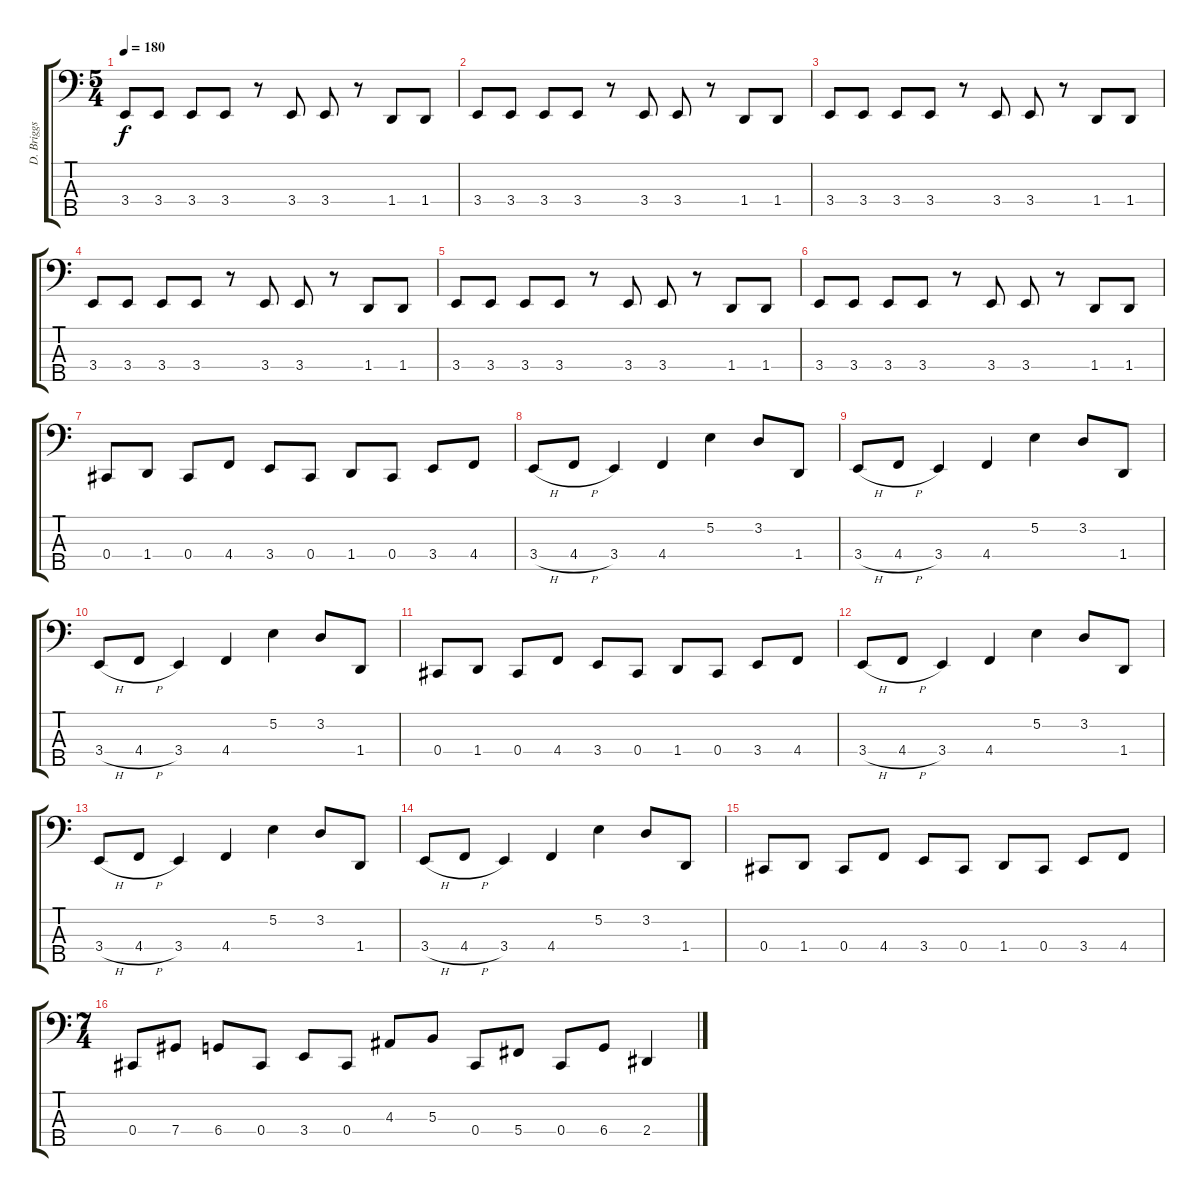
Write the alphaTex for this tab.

\track ("D. Briggs Bass" "D. Briggs ") {instrument electricbassfinger}
\staff {score tabs}
\tuning (E2 B1 Gb1 Db1 Ab0) {hide}
\ts (5 4)
\tempo 180
\clef f4
\ks c
3.4.8{dy f} 3.4.8 3.4.8 3.4.8 r.8 3.4.8 3.4.8 r.8 1.4.8 1.4.8 |
3.4.8 3.4.8 3.4.8 3.4.8 r.8 3.4.8 3.4.8 r.8 1.4.8 1.4.8 |
3.4.8 3.4.8 3.4.8 3.4.8 r.8 3.4.8 3.4.8 r.8 1.4.8 1.4.8 |
3.4.8 3.4.8 3.4.8 3.4.8 r.8 3.4.8 3.4.8 r.8 1.4.8 1.4.8 |
3.4.8 3.4.8 3.4.8 3.4.8 r.8 3.4.8 3.4.8 r.8 1.4.8 1.4.8 |
3.4.8 3.4.8 3.4.8 3.4.8 r.8 3.4.8 3.4.8 r.8 1.4.8 1.4.8 |
0.4.8 1.4.8 0.4.8 4.4.8 3.4.8 0.4.8 1.4.8 0.4.8 3.4.8 4.4.8 |
3.4{h}.8 4.4{h}.8 3.4.4 4.4.4 5.2.4 3.2.8 1.4.8 |
3.4{h}.8 4.4{h}.8 3.4.4 4.4.4 5.2.4 3.2.8 1.4.8 |
3.4{h}.8 4.4{h}.8 3.4.4 4.4.4 5.2.4 3.2.8 1.4.8 |
0.4.8 1.4.8 0.4.8 4.4.8 3.4.8 0.4.8 1.4.8 0.4.8 3.4.8 4.4.8 |
3.4{h}.8 4.4{h}.8 3.4.4 4.4.4 5.2.4 3.2.8 1.4.8 |
3.4{h}.8 4.4{h}.8 3.4.4 4.4.4 5.2.4 3.2.8 1.4.8 |
3.4{h}.8 4.4{h}.8 3.4.4 4.4.4 5.2.4 3.2.8 1.4.8 |
0.4.8 1.4.8 0.4.8 4.4.8 3.4.8 0.4.8 1.4.8 0.4.8 3.4.8 4.4.8 |
\ts (7 4)
0.4.8 7.4.8 6.4.8 0.4.8 3.4.8 0.4.8 4.3.8 5.3.8 0.4.8 5.4.8 0.4.8 6.4.8 2.4.4
